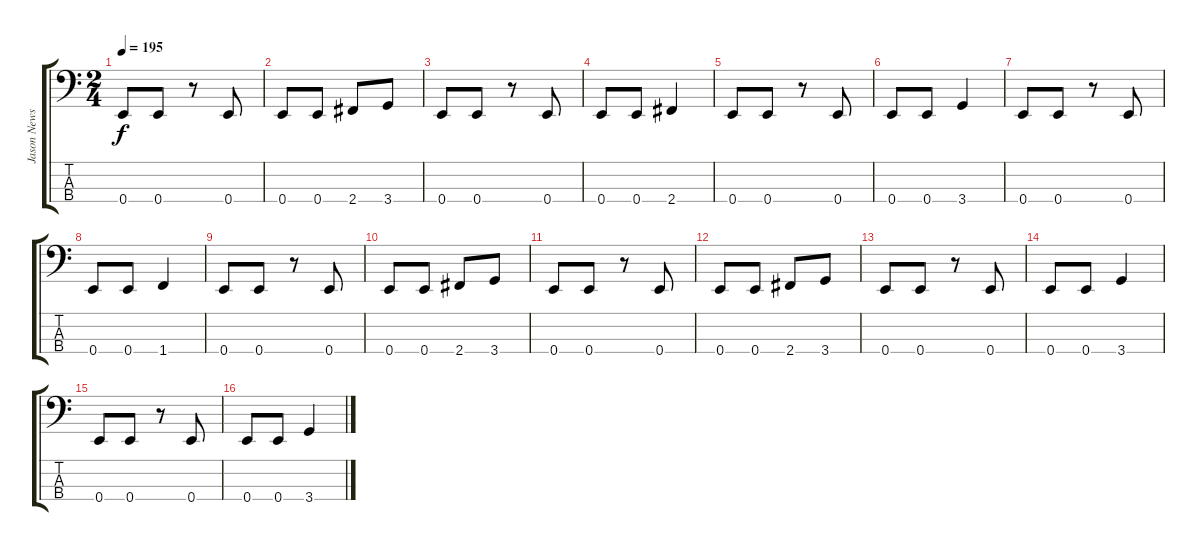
\track ("Jason Newsted" "Jason News") {instrument electricbasspick}
\staff {score tabs}
\tuning (G2 D2 A1 E1) {hide}
\ts (2 4)
\tempo 195
\clef f4
\ks c
0.4.8{dy f} 0.4.8 r.8 0.4.8 |
0.4.8 0.4.8 2.4.8 3.4.8 |
0.4.8 0.4.8 r.8 0.4.8 |
0.4.8 0.4.8 2.4.4 |
0.4.8 0.4.8 r.8 0.4.8 |
0.4.8 0.4.8 3.4.4 |
0.4.8 0.4.8 r.8 0.4.8 |
0.4.8 0.4.8 1.4.4 |
0.4.8 0.4.8 r.8 0.4.8 |
0.4.8 0.4.8 2.4.8 3.4.8 |
0.4.8 0.4.8 r.8 0.4.8 |
0.4.8 0.4.8 2.4.8 3.4.8 |
0.4.8 0.4.8 r.8 0.4.8 |
0.4.8 0.4.8 3.4.4 |
0.4.8 0.4.8 r.8 0.4.8 |
0.4.8 0.4.8 3.4.4
